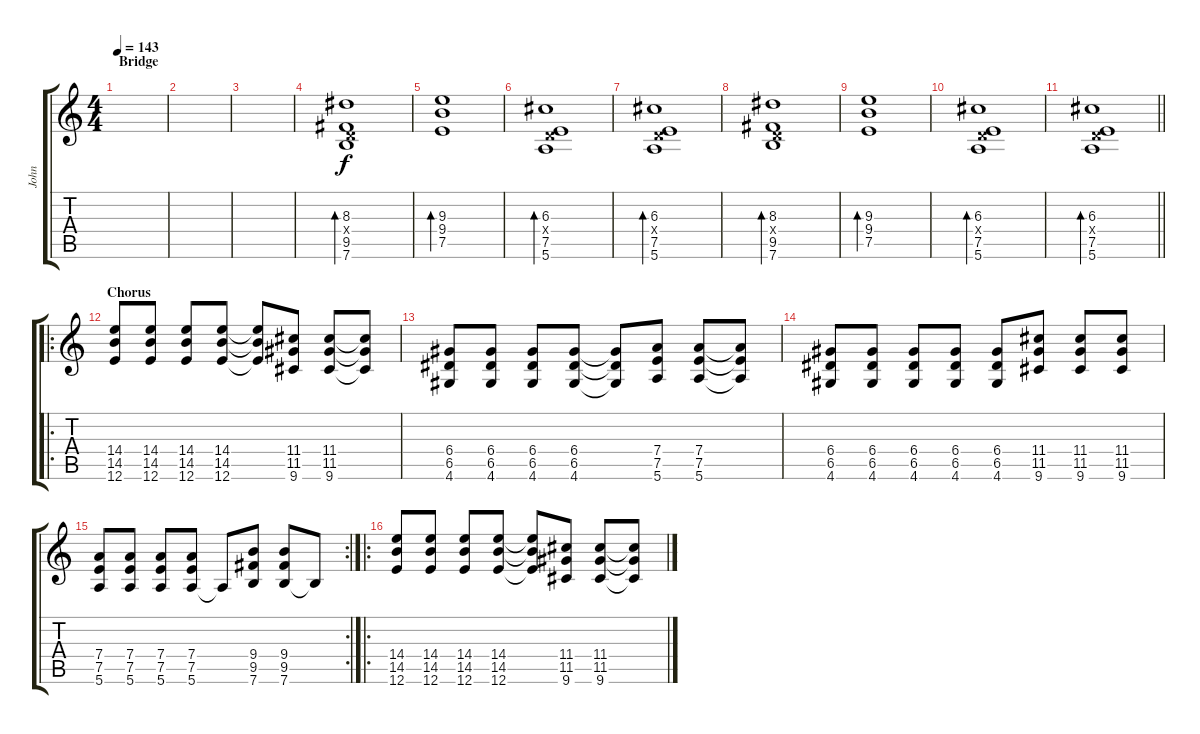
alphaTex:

\track ("John" "John") {instrument distortionguitar}
\staff {score tabs}
\tuning (E4 B3 G3 D3 A2 E2) {hide}
\ts (4 4)
\section ("" "Bridge")
\tempo 143
\clef g2
\ks c
|
|
|
(8.3 0.4{x} 9.5 7.6).1{bd 240 instrument electricguitarjazz} |
(9.3 9.4 7.5).1{bd 240} |
(6.3 0.4{x} 7.5 5.6).1{bd 240} |
(6.3 0.4{x} 7.5 5.6).1{bd 240} |
(8.3 0.4{x} 9.5 7.6).1{bd 240} |
(9.3 9.4 7.5).1{bd 240} |
(6.3 0.4{x} 7.5 5.6).1{bd 240} |
\barLineRight lightlight
(6.3 0.4{x} 7.5 5.6).1{bd 240} |
\ro
\section ("" "Chorus")
(14.4 14.5 12.6).8{instrument distortionguitar} (14.4 14.5 12.6).8 (14.4 14.5 12.6).8 (14.4 14.5 12.6).8 (14.4{t} 14.5{t} 12.6{t}).8 (11.4 11.5 9.6).8 (11.4 11.5 9.6).8 (11.4{t} 11.5{t} 9.6{t}).8 |
(6.4 6.5 4.6).8 (6.4 6.5 4.6).8 (6.4 6.5 4.6).8 (6.4 6.5 4.6).8 (6.4{t} 6.5{t} 4.6{t}).8 (7.4 7.5 5.6).8 (7.4 7.5 5.6).8 (7.4{t} 7.5{t} 5.6{t}).8 |
(6.4 6.5 4.6).8 (6.4 6.5 4.6).8 (6.4 6.5 4.6).8 (6.4 6.5 4.6).8 (6.4 6.5 4.6).8 (11.4 11.5 9.6).8 (11.4 11.5 9.6).8 (11.4 11.5 9.6).8 |
\rc 2
(7.4 7.5 5.6).8 (7.4 7.5 5.6).8 (7.4 7.5 5.6).8 (7.4 7.5 5.6).8 5.6{t}.8 (9.4 9.5 7.6).8 (9.4 9.5 7.6).8 7.6{t}.8 |
\ro
(14.4 14.5 12.6).8 (14.4 14.5 12.6).8 (14.4 14.5 12.6).8 (14.4 14.5 12.6).8 (14.4{t} 14.5{t} 12.6{t}).8 (11.4 11.5 9.6).8 (11.4 11.5 9.6).8 (11.4{t} 11.5{t} 9.6{t}).8
